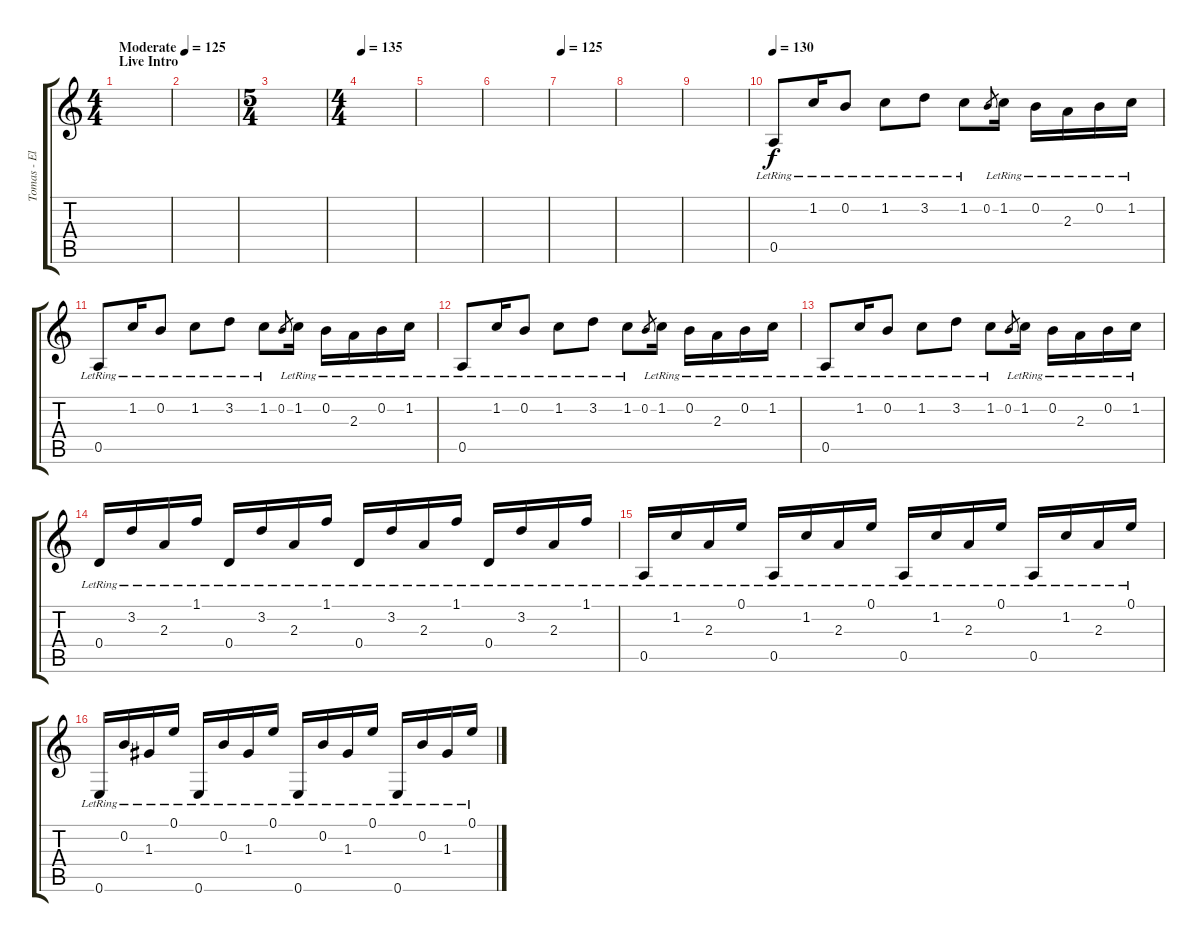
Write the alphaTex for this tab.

\track ("Tomas - Elec. Guitar" "Tomas - El") {instrument electricguitarclean}
\staff {score tabs}
\tuning (E4 B3 G3 D3 A2 E2) {hide}
\ts (4 4)
\section ("" "Live Intro")
\tempo (125 "Moderate")
\clef g2
\ks c
|
|
\ts (5 4)
|
\ts (4 4)
\tempo 135
|
|
|
\tempo 125
|
|
|
\tempo 130
0.5{lr}.8 1.2{lr}.16 0.2{lr}.8 1.2{lr}.8 3.2{lr}.8 1.2{lr}.8 0.2.8{gr} 1.2{lr}.16 0.2{lr}.16 2.3{lr}.16 0.2{lr}.16 1.2{lr}.16 |
0.5{lr}.8 1.2{lr}.16 0.2{lr}.8 1.2{lr}.8 3.2{lr}.8 1.2{lr}.8 0.2.8{gr} 1.2{lr}.16 0.2{lr}.16 2.3{lr}.16 0.2{lr}.16 1.2{lr}.16 |
0.5{lr}.8 1.2{lr}.16 0.2{lr}.8 1.2{lr}.8 3.2{lr}.8 1.2{lr}.8 0.2.8{gr} 1.2{lr}.16 0.2{lr}.16 2.3{lr}.16 0.2{lr}.16 1.2{lr}.16 |
0.5{lr}.8 1.2{lr}.16 0.2{lr}.8 1.2{lr}.8 3.2{lr}.8 1.2{lr}.8 0.2.8{gr} 1.2{lr}.16 0.2{lr}.16 2.3{lr}.16 0.2{lr}.16 1.2{lr}.16 |
0.4{lr}.16 3.2{lr}.16 2.3{lr}.16 1.1{lr}.16 0.4{lr}.16 3.2{lr}.16 2.3{lr}.16 1.1{lr}.16 0.4{lr}.16 3.2{lr}.16 2.3{lr}.16 1.1{lr}.16 0.4{lr}.16 3.2{lr}.16 2.3{lr}.16 1.1{lr}.16 |
0.5{lr}.16 1.2{lr}.16 2.3{lr}.16 0.1{lr}.16 0.5{lr}.16 1.2{lr}.16 2.3{lr}.16 0.1{lr}.16 0.5{lr}.16 1.2{lr}.16 2.3{lr}.16 0.1{lr}.16 0.5{lr}.16 1.2{lr}.16 2.3{lr}.16 0.1{lr}.16 |
0.6{lr}.16 0.2{lr}.16 1.3{lr}.16 0.1{lr}.16 0.6{lr}.16 0.2{lr}.16 1.3{lr}.16 0.1{lr}.16 0.6{lr}.16 0.2{lr}.16 1.3{lr}.16 0.1{lr}.16 0.6{lr}.16 0.2{lr}.16 1.3{lr}.16 0.1{lr}.16
